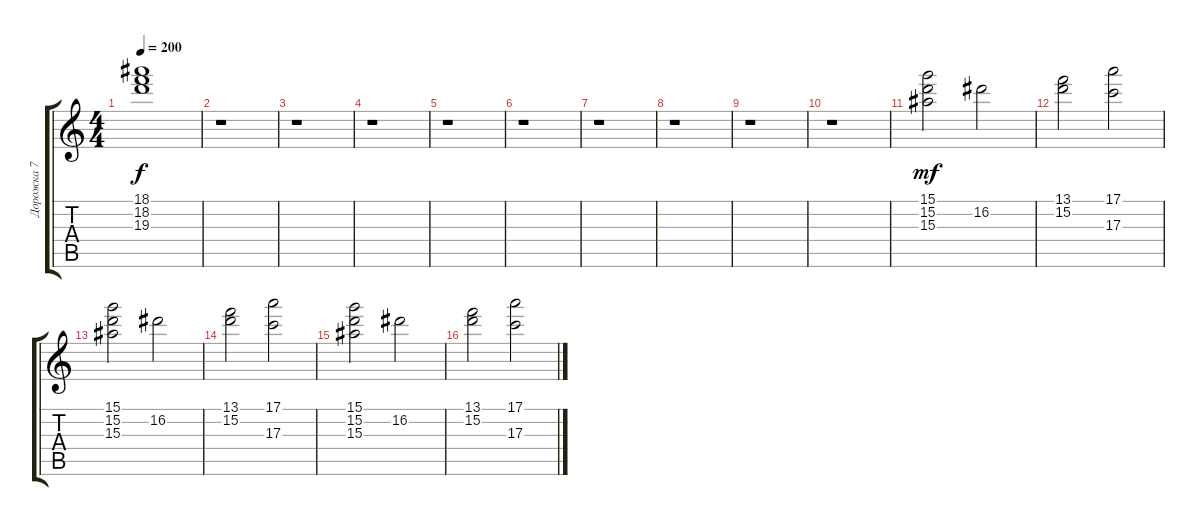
\track ("Дорожка 7" "Дорожка 7") {instrument slapbass1}
\staff {score tabs}
\tuning (E4 B3 G3 D3 A2 E2) {hide}
\ts (4 4)
\tempo 200
\clef g2
\ks c
(18.1 18.2 19.3).1{dy f} |
r.1 |
r.1 |
r.1 |
r.1 |
r.1 |
r.1 |
r.1 |
r.1 |
r.1 |
(15.1 15.2 15.3).2{dy mf} 16.2.2 |
(13.1 15.2).2 (17.1 17.3).2 |
(15.1 15.2 15.3).2 16.2.2 |
(13.1 15.2).2 (17.1 17.3).2 |
(15.1 15.2 15.3).2 16.2.2 |
(13.1 15.2).2 (17.1 17.3).2
